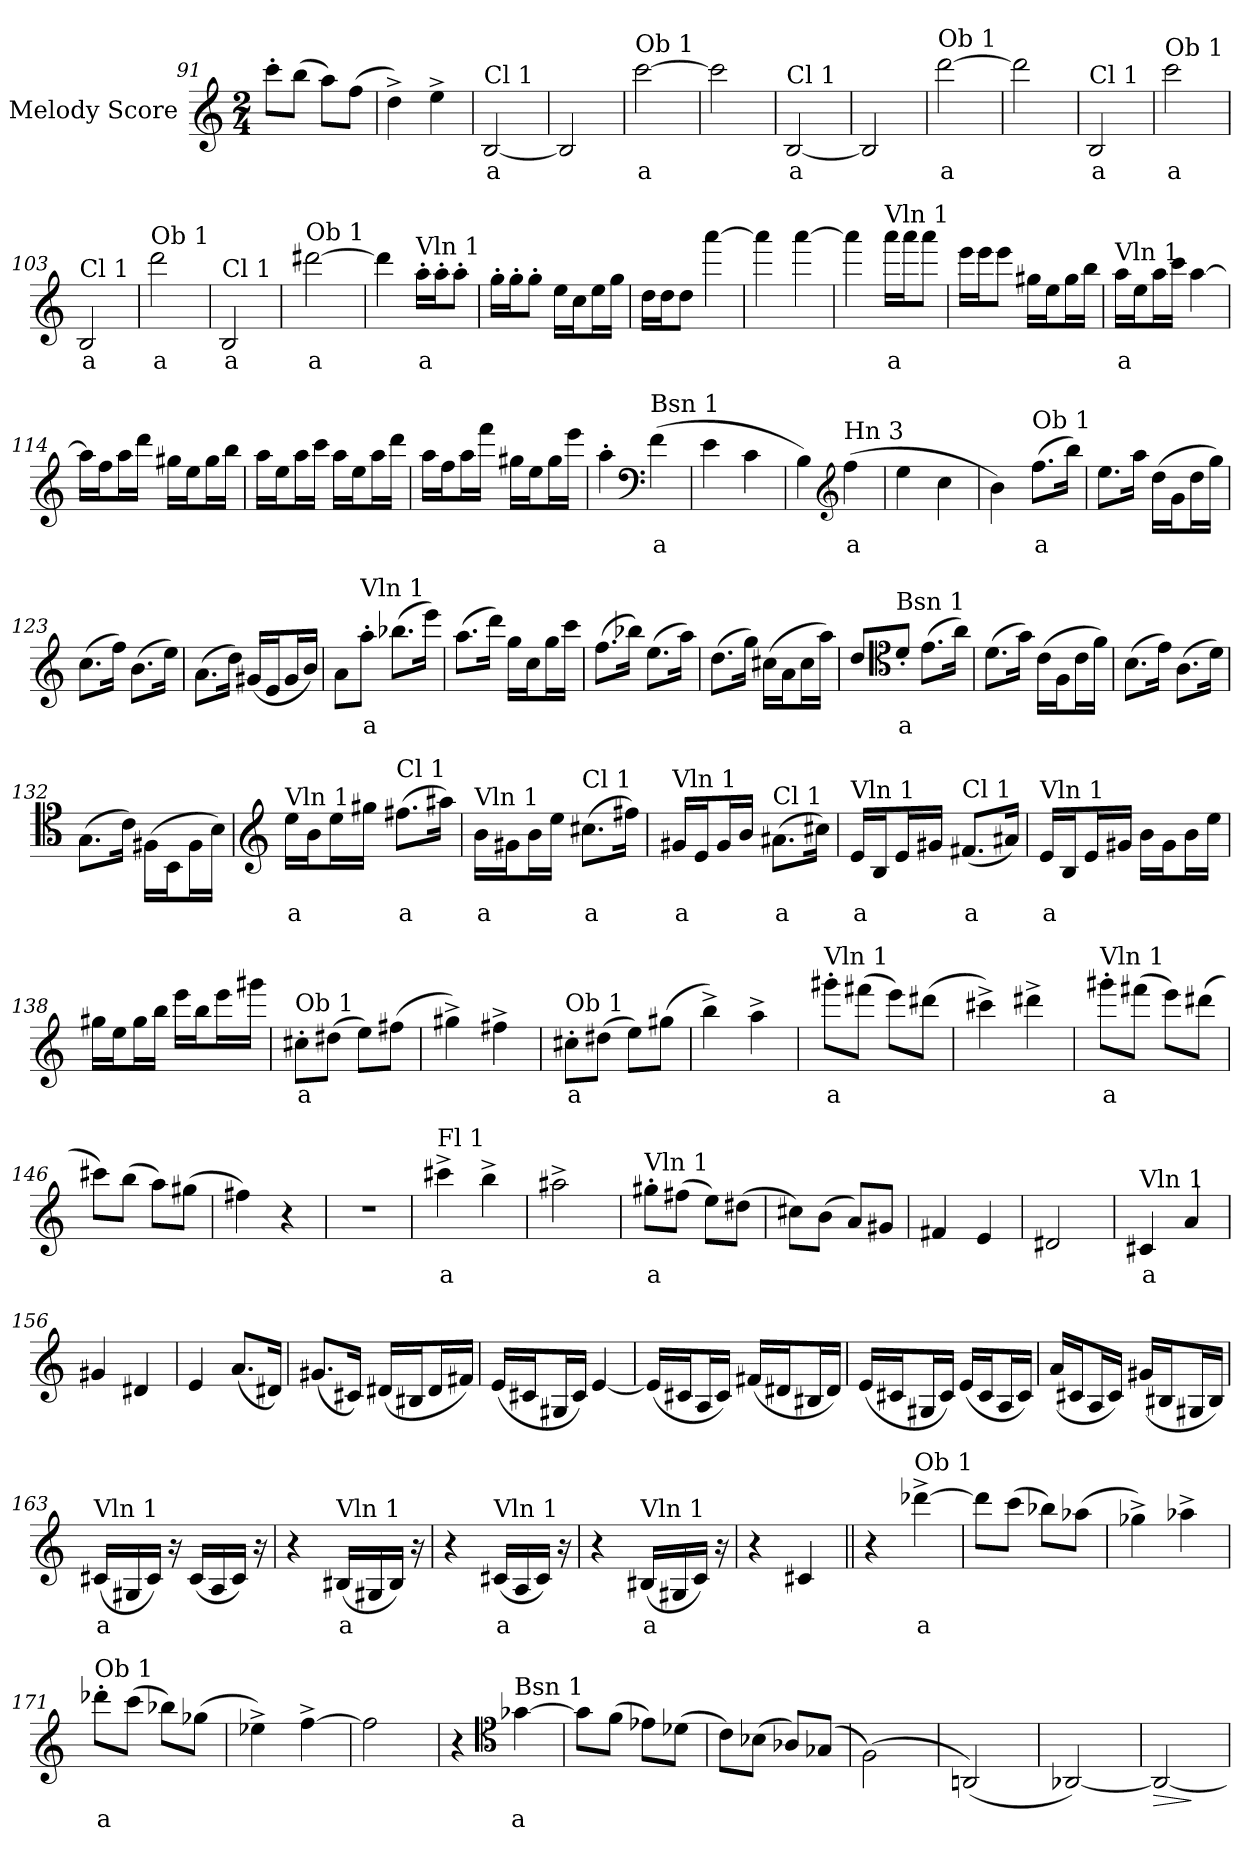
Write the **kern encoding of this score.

**kern	**text	**dynam
*part1	*part1	*part1
*staff1	*staff1	*staff1
*I"Melody Score	*	*
*clefG2	*	*
*k[]	*	*
*M2/4	*	*
=91	=91	=91
8ccc'\L	.	.
(8bb\J	.	.
8aa\L)	.	.
(8ff\J	.	.
=92	=92	=92
4dd^\)	.	.
4ee^\	.	.
=93	=93	=93
!LO:TX:a:t=Cl 1	!	!
!	!LO:LY:b:color=#FF0000	!
[2B/	a	.
=94	=94	=94
2B/]	.	.
=95	=95	=95
!LO:TX:a:t=Ob 1	!	!
!	!LO:LY:b:color=#FF0000	!
[2ccc\	a	.
=96	=96	=96
2ccc\]	.	.
=97	=97	=97
!LO:TX:a:t=Cl 1	!	!
!	!LO:LY:b:color=#FF0000	!
[2B/	a	.
=98	=98	=98
2B/]	.	.
=99	=99	=99
!LO:TX:a:t=Ob 1	!	!
!	!LO:LY:b:color=#FF0000	!
[2ddd\	a	.
=100	=100	=100
2ddd\]	.	.
=101	=101	=101
!LO:TX:a:t=Cl 1	!	!
!	!LO:LY:b:color=#FF0000	!
2B/	a	.
=102	=102	=102
!LO:TX:a:t=Ob 1	!	!
!	!LO:LY:b:color=#FF0000	!
2ccc\	a	.
=103	=103	=103
!LO:TX:a:t=Cl 1	!	!
!	!LO:LY:b:color=#FF0000	!
2B/	a	.
=104	=104	=104
!LO:TX:a:t=Ob 1	!	!
!	!LO:LY:b:color=#FF0000	!
2ddd\	a	.
=105	=105	=105
!LO:TX:a:t=Cl 1	!	!
!	!LO:LY:b:color=#FF0000	!
2B/	a	.
=106	=106	=106
!LO:TX:a:t=Ob 1	!	!
!	!LO:LY:b:color=#FF0000	!
[2ddd#X\	a	.
=107	=107	=107
4ddd#\]	.	.
!LO:TX:a:t=Vln 1	!	!
!	!LO:LY:b:color=#FF0000	!
16aa'\LL	a	.
16aa'\J	.	.
8aa'\J	.	.
=108	=108	=108
16gg'\LL	.	.
16gg'\J	.	.
8gg'\J	.	.
16ee\LL	.	.
16cc\J	.	.
16ee\L	.	.
16gg\JJ	.	.
=109	=109	=109
16dd\LL	.	.
16dd\J	.	.
8dd\J	.	.
[4aaa\	.	.
=110	=110	=110
4aaa\]	.	.
[4aaa\	.	.
=111	=111	=111
4aaa\]	.	.
!LO:TX:a:t=Vln 1	!	!
!	!LO:LY:b:color=#FF0000	!
16aaa\LL	a	.
16aaa\J	.	.
8aaa\J	.	.
=112	=112	=112
16eee\LL	.	.
16eee\J	.	.
8eee\J	.	.
16gg#X\LL	.	.
16ee\J	.	.
16gg#\L	.	.
16bb\JJ	.	.
=113	=113	=113
!LO:TX:a:t=Vln 1	!	!
!	!LO:LY:b:color=#FF0000	!
16aa\LL	a	.
16ee\J	.	.
16aa\L	.	.
16ccc\JJ	.	.
[4aa\	.	.
=114	=114	=114
16aa\LL]	.	.
16ff\J	.	.
16aa\L	.	.
16ddd\JJ	.	.
16gg#X\LL	.	.
16ee\J	.	.
16gg#\L	.	.
16bb\JJ	.	.
=115	=115	=115
16aa\LL	.	.
16ee\J	.	.
16aa\L	.	.
16ccc\JJ	.	.
16aa\LL	.	.
16ee\J	.	.
16aa\L	.	.
16ddd\JJ	.	.
=116	=116	=116
16aa\LL	.	.
16ff\J	.	.
16aa\L	.	.
16fff\JJ	.	.
16gg#X\LL	.	.
16ee\J	.	.
16gg#\L	.	.
16eee\JJ	.	.
=117	=117	=117
4aa'\	.	.
*clefF4	*	*
!LO:TX:a:t=Bsn 1	!	!
!	!LO:LY:b:color=#FF0000	!
(4f\	a	.
=118	=118	=118
4e\	.	.
4c\	.	.
=119	=119	=119
4B\)	.	.
*clefG2	*	*
!LO:TX:a:t=Hn 3	!	!
!	!LO:LY:b:color=#FF0000	!
(4ff\	a	.
=120	=120	=120
4ee\	.	.
4cc\	.	.
=121	=121	=121
4b\)	.	.
!LO:TX:a:t=Ob 1	!	!
!	!LO:LY:b:color=#FF0000	!
(8.ff\L	a	.
16bb\Jk)	.	.
=122	=122	=122
8.ee\L	.	.
16aa\Jk	.	.
(16dd\LL	.	.
16g\J	.	.
16dd\L	.	.
16gg\JJ)	.	.
=123	=123	=123
(8.cc\L	.	.
16ff\Jk)	.	.
(8.b\L	.	.
16ee\Jk)	.	.
=124	=124	=124
(8.a\L	.	.
16dd\Jk)	.	.
(16g#X/LL	.	.
16e/J	.	.
16g#/L	.	.
16b/JJ)	.	.
=125	=125	=125
8a\L	.	.
!LO:TX:a:t=Vln 1	!	!
!	!LO:LY:b:color=#FF0000	!
8aa'\J	a	.
(8.bb-X\L	.	.
16eee\Jk)	.	.
=126	=126	=126
(8.aa\L	.	.
16ddd\Jk)	.	.
16gg\LL	.	.
16cc\J	.	.
16gg\L	.	.
16ccc\JJ	.	.
=127	=127	=127
(8.ff\L	.	.
16bb-X\Jk)	.	.
(8.ee\L	.	.
16aa\Jk)	.	.
=128	=128	=128
(8.dd\L	.	.
16gg\Jk)	.	.
(16cc#X\LL	.	.
16a\J	.	.
16cc#\L	.	.
16aa\JJ)	.	.
=129	=129	=129
8dd/L	.	.
*clefC4	*	*
!LO:TX:a:t=Bsn 1	!	!
!	!LO:LY:b:color=#FF0000	!
8d'/J	a	.
(8.e\L	.	.
16a\Jk)	.	.
=130	=130	=130
(8.d\L	.	.
16g\Jk)	.	.
(16c\LL	.	.
16F\J	.	.
16c\L	.	.
16f\JJ)	.	.
=131	=131	=131
(8.B\L	.	.
16e\Jk)	.	.
(8.A\L	.	.
16d\Jk)	.	.
=132	=132	=132
(8.G\L	.	.
16c\Jk)	.	.
(16F#X\LL	.	.
16BB\J	.	.
16F#\L	.	.
16B\JJ)	.	.
=133	=133	=133
*clefG2	*	*
!LO:TX:a:t=Vln 1	!	!
!	!LO:LY:b:color=#FF0000	!
16ee\LL	a	.
16b\J	.	.
16ee\L	.	.
16gg#X\JJ	.	.
!LO:TX:a:t=Cl 1	!	!
!	!LO:LY:b:color=#FF0000	!
(8.ff#\L	a	.
16aa#X\Jk)	.	.
=134	=134	=134
!LO:TX:a:t=Vln 1	!	!
!	!LO:LY:b:color=#FF0000	!
16b\LL	a	.
16g#X\J	.	.
16b\L	.	.
16ee\JJ	.	.
!LO:TX:a:t=Cl 1	!	!
!	!LO:LY:b:color=#FF0000	!
(8.cc#\L	a	.
16ff#\Jk)	.	.
=135	=135	=135
!LO:TX:a:t=Vln 1	!	!
!	!LO:LY:b:color=#FF0000	!
16g#X/LL	a	.
16e/J	.	.
16g#/L	.	.
16b/JJ	.	.
!LO:TX:a:t=Cl 1	!	!
!	!LO:LY:b:color=#FF0000	!
(8.a#X\L	a	.
16cc#\Jk)	.	.
=136	=136	=136
!LO:TX:a:t=Vln 1	!	!
!	!LO:LY:b:color=#FF0000	!
16e/LL	a	.
16B/J	.	.
16e/L	.	.
16g#X/JJ	.	.
!LO:TX:a:t=Cl 1	!	!
!	!LO:LY:b:color=#FF0000	!
(8.f#/L	a	.
16a#X/Jk)	.	.
=137	=137	=137
!LO:TX:a:t=Vln 1	!	!
!	!LO:LY:b:color=#FF0000	!
16e/LL	a	.
16B/J	.	.
16e/L	.	.
16g#X/JJ	.	.
16b\LL	.	.
16g#\J	.	.
16b\L	.	.
16ee\JJ	.	.
=138	=138	=138
16gg#X\LL	.	.
16ee\J	.	.
16gg#\L	.	.
16bb\JJ	.	.
16eee\LL	.	.
16bb\J	.	.
16eee\L	.	.
16ggg#X\JJ	.	.
=139	=139	=139
!LO:TX:a:t=Ob 1	!	!
!	!LO:LY:b:color=#FF0000	!
8cc#X'\L	a	.
(8dd#X\J	.	.
8ee\L)	.	.
(8ff#X\J	.	.
=140	=140	=140
4gg#X^\)	.	.
4ff#X^\	.	.
=141	=141	=141
!LO:TX:a:t=Ob 1	!	!
!	!LO:LY:b:color=#FF0000	!
8cc#X'\L	a	.
(8dd#X\J	.	.
8ee\L)	.	.
(8gg#X\J	.	.
=142	=142	=142
4bb^\)	.	.
4aa^\	.	.
=143	=143	=143
!LO:TX:a:t=Vln 1	!	!
!	!LO:LY:b:color=#FF0000	!
8ggg#X'\L	a	.
(8fff#X\J	.	.
8eee\L)	.	.
(8ddd#X\J	.	.
=144	=144	=144
4ccc#X^\)	.	.
4ddd#X^\	.	.
=145	=145	=145
!LO:TX:a:t=Vln 1	!	!
!	!LO:LY:b:color=#FF0000	!
8ggg#X'\L	a	.
(8fff#X\J	.	.
8eee\L)	.	.
(8ddd#X\J	.	.
=146	=146	=146
8ccc#X\L)	.	.
(8bb\J	.	.
8aa\L)	.	.
(8gg#X\J	.	.
=147	=147	=147
4ff#X\)	.	.
4r	.	.
=148	=148	=148
2r	.	.
=149	=149	=149
!LO:TX:a:t=Fl 1	!	!
!	!LO:LY:b:color=#FF0000	!
4ccc#X^\	a	.
4bb^\	.	.
=150	=150	=150
2aa#X^\	.	.
=151	=151	=151
!LO:TX:a:t=Vln 1	!	!
!	!LO:LY:b:color=#FF0000	!
8gg#X'\L	a	.
(8ff#X\J	.	.
8ee\L)	.	.
(8dd#X\J	.	.
=152	=152	=152
8cc#X\L)	.	.
(8b\J	.	.
8a/L)	.	.
8g#X/J	.	.
=153	=153	=153
4f#X/	.	.
4e/	.	.
=154	=154	=154
2d#X/	.	.
=155	=155	=155
!LO:TX:a:t=Vln 1	!	!
!	!LO:LY:b:color=#FF0000	!
4c#X/	a	.
4a/	.	.
=156	=156	=156
4g#X/	.	.
4d#X/	.	.
=157	=157	=157
4e/	.	.
(8.a/L	.	.
16d#X/Jk)	.	.
=158	=158	=158
(8.g#X/L	.	.
16c#X/Jk)	.	.
(16d#X/LL	.	.
16B#X/J	.	.
16d#/L	.	.
16f#X/JJ)	.	.
=159	=159	=159
(16e/LL	.	.
16c#X/J	.	.
16G#X/L	.	.
16c#/JJ)	.	.
[4e/	.	.
=160	=160	=160
(16e/LL]	.	.
16c#X/J	.	.
16A/L	.	.
16c#/JJ)	.	.
(16f#X/LL	.	.
16d#X/J	.	.
16B#X/L	.	.
16d#/JJ)	.	.
=161	=161	=161
(16e/LL	.	.
16c#X/J	.	.
16G#X/L	.	.
16c#/JJ)	.	.
(16e/LL	.	.
16c#/J	.	.
16A/L	.	.
16c#/JJ)	.	.
=162	=162	=162
(16a/LL	.	.
16c#X/J	.	.
16A/L	.	.
16c#/JJ)	.	.
(16g#X/LL	.	.
16B#X/J	.	.
16G#X/L	.	.
16B#/JJ)	.	.
=163	=163	=163
!LO:TX:a:t=Vln 1	!	!
!	!LO:LY:b:color=#FF0000	!
(16c#X/LL	a	.
16G#X/	.	.
16c#/JJ)	.	.
16r	.	.
(16c#/LL	.	.
16A/	.	.
16c#/JJ)	.	.
16r	.	.
=164	=164	=164
4r	.	.
!LO:TX:a:t=Vln 1	!	!
!	!LO:LY:b:color=#FF0000	!
(16B#X/LL	a	.
16G#X/	.	.
16B#/JJ)	.	.
16r	.	.
=165	=165	=165
4r	.	.
!LO:TX:a:t=Vln 1	!	!
!	!LO:LY:b:color=#FF0000	!
(16c#X/LL	a	.
16A/	.	.
16c#/JJ)	.	.
16r	.	.
=166	=166	=166
4r	.	.
!LO:TX:a:t=Vln 1	!	!
!	!LO:LY:b:color=#FF0000	!
(16B#X/LL	a	.
16G#X/	.	.
16c/JJ)	.	.
16r	.	.
=167	=167	=167
4r	.	.
4c#X/	.	.
=168||	=168||	=168||
4r	.	.
!LO:TX:a:t=Ob 1	!	!
!	!LO:LY:b:color=#FF0000	!
[4ddd-X^\	a	.
=169	=169	=169
8ddd-\L]	.	.
(8ccc\J	.	.
8bb-X\L)	.	.
(8aa-X\J	.	.
=170	=170	=170
4gg-X^\)	.	.
4aa-X^\	.	.
=171	=171	=171
!LO:TX:a:t=Ob 1	!	!
!	!LO:LY:b:color=#FF0000	!
8ddd-X'\L	a	.
(8ccc\J	.	.
8bb-X\L)	.	.
(8gg-X\J	.	.
=172	=172	=172
4ee-X^\)	.	.
[4ff^\	.	.
=173	=173	=173
2ff\]	.	.
=174	=174	=174
4r	.	.
*clefC4	*	*
!LO:TX:a:t=Bsn 1	!	!
!	!LO:LY:b:color=#FF0000	!
[4g-X\	a	.
=175	=175	=175
8g-\L]	.	.
(8f\J	.	.
8e-X\L)	.	.
(8d-X\J	.	.
=176	=176	=176
8c\L)	.	.
(8B-X\J	.	.
8A-X/L)	.	.
(8G-X/J	.	.
=177	=177	=177
(2F\)	.	.
=178	=178	=178
(2AAn/)	.	.
=179	=179	=179
[2AA-X/)	.	.
=180	=180	=180
!	!	!LO:HP:b
2AA-/_	.	>
.	.	]
=	=	=
*-	*-	*-
